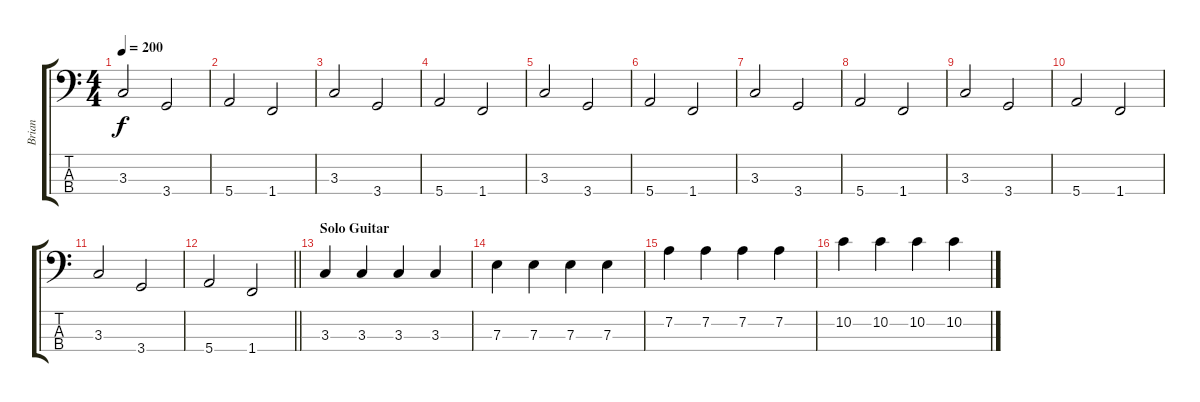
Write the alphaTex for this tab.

\track ("Brian" "Brian") {instrument electricbasspick}
\staff {score tabs}
\tuning (G2 D2 A1 E1) {hide}
\ts (4 4)
\tempo 200
\clef f4
\ks c
3.3.2{dy f} 3.4.2 |
5.4.2 1.4.2 |
3.3.2 3.4.2 |
5.4.2 1.4.2 |
3.3.2 3.4.2 |
5.4.2 1.4.2 |
3.3.2 3.4.2 |
5.4.2 1.4.2 |
3.3.2 3.4.2 |
5.4.2 1.4.2 |
3.3.2 3.4.2 |
\barLineRight lightlight
5.4.2 1.4.2 |
\section ("" "Solo Guitar")
3.3.4 3.3.4 3.3.4 3.3.4 |
7.3.4 7.3.4 7.3.4 7.3.4 |
7.2.4 7.2.4 7.2.4 7.2.4 |
10.2.4 10.2.4 10.2.4 10.2.4
